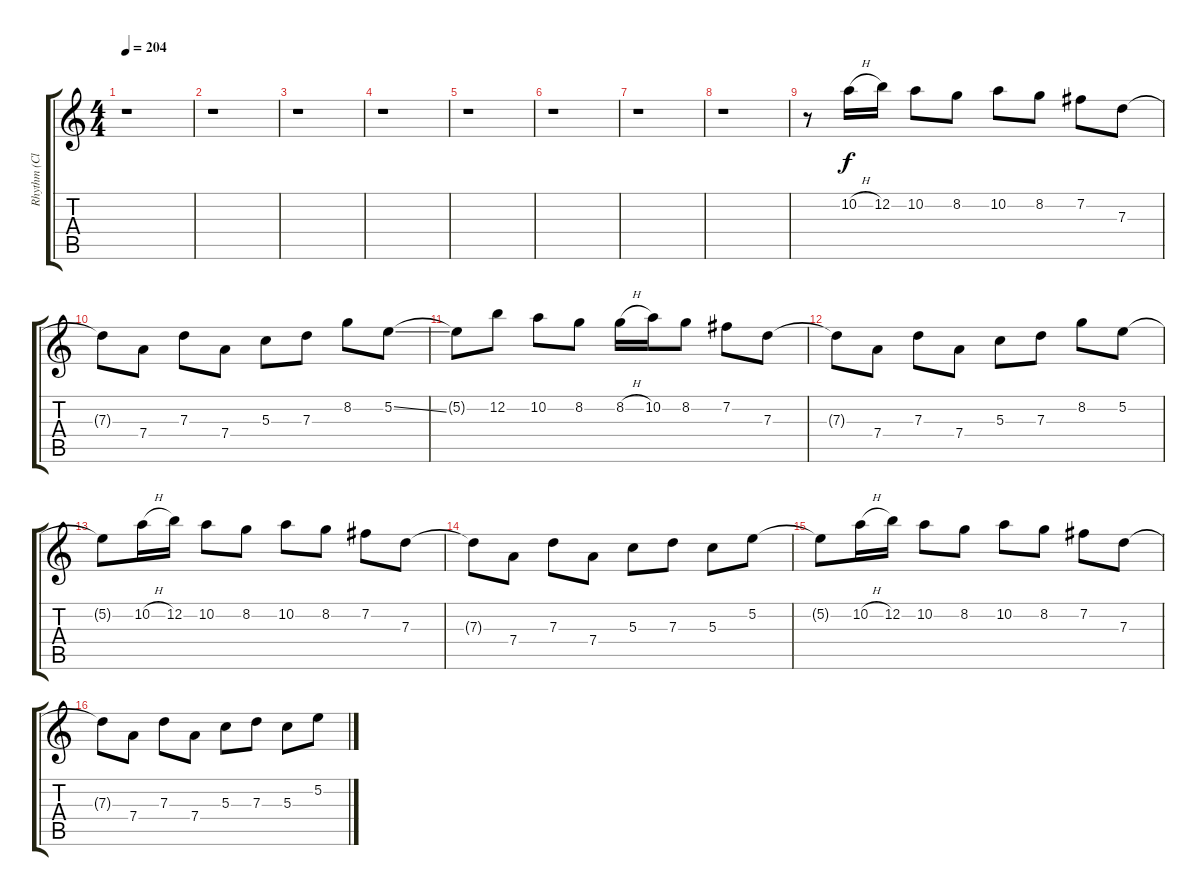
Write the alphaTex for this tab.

\track ("Rhythm (Clean)" "Rhythm (Cl") {instrument electricguitarclean}
\staff {score tabs}
\tuning (E4 B3 G3 D3 A2 E2) {hide}
\ts (4 4)
\tempo 204
\clef g2
\ks c
r.1{dy f} |
r.1 |
r.1 |
r.1 |
r.1 |
r.1 |
r.1 |
r.1 |
r.8 10.2{h}.16 12.2.16 10.2.8 8.2.8 10.2.8 8.2.8 7.2.8 7.3.8 |
7.3{t}.8 7.4.8 7.3.8 7.4.8 5.3.8 7.3.8 8.2.8 5.2{ss}.8 |
5.2{t}.8 12.2.8 10.2.8 8.2.8 8.2{h}.16 10.2.16 8.2.8 7.2.8 7.3.8 |
7.3{t}.8 7.4.8 7.3.8 7.4.8 5.3.8 7.3.8 8.2.8 5.2.8 |
5.2{t}.8 10.2{h}.16 12.2.16 10.2.8 8.2.8 10.2.8 8.2.8 7.2.8 7.3.8 |
7.3{t}.8 7.4.8 7.3.8 7.4.8 5.3.8 7.3.8 5.3.8 5.2.8 |
5.2{t}.8 10.2{h}.16 12.2.16 10.2.8 8.2.8 10.2.8 8.2.8 7.2.8 7.3.8 |
7.3{t}.8 7.4.8 7.3.8 7.4.8 5.3.8 7.3.8 5.3.8 5.2.8
